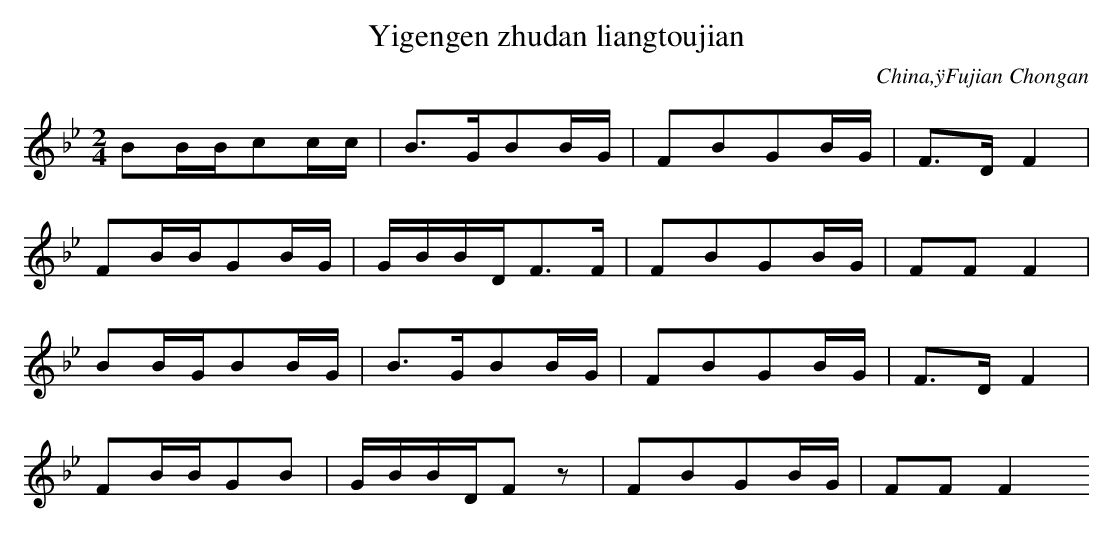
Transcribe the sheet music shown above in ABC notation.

X:1
T: Yigengen zhudan liangtoujian
O: China,ÿFujian Chongan
M: 2/4
L: 1/16
K: Bb
B2BBc2cc | B3GB2BG | F2B2G2BG | F3DF4 |
F2BBG2BG | GBBDF3F | F2B2G2BG | F2F2F4 |
B2BGB2BG | B3GB2BG | F2B2G2BG | F3DF4 |
F2BBG2B2 | GBBDF2z2 | F2B2G2BG | F2F2F4
